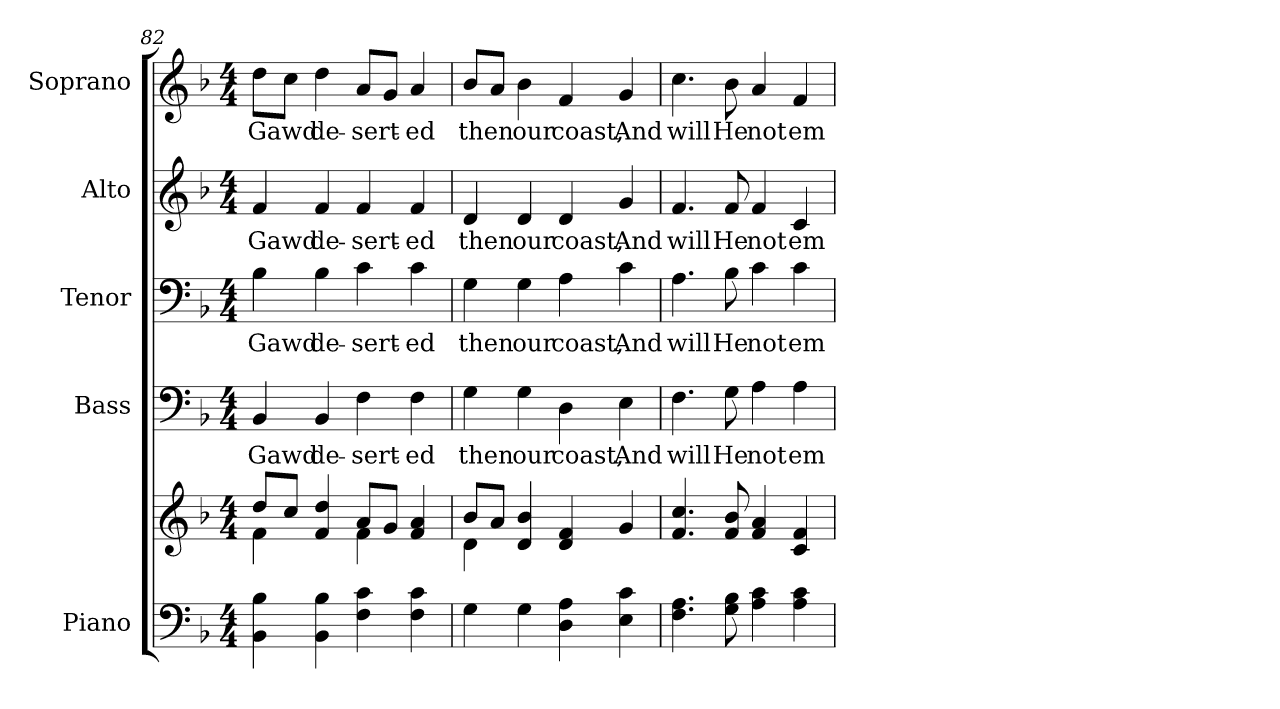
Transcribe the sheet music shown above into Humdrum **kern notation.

**kern	**kern	**kern	**text	**kern	**text	**kern	**text	**kern	**text
*part5	*part5	*part4	*part4	*part3	*part3	*part2	*part2	*part1	*part1
*staff6	*staff5	*staff4	*staff4	*staff3	*staff3	*staff2	*staff2	*staff1	*staff1
*I"Piano	*	*I"Bass	*	*I"Tenor	*	*I"Alto	*	*I"Soprano	*
*I'Pno.	*	*I'B.	*	*I'T.	*	*I'A.	*	*I'S.	*
*clefF4	*clefG2	*clefF4	*	*clefF4	*	*clefG2	*	*clefG2	*
*k[b-]	*k[b-]	*k[b-]	*	*k[b-]	*	*k[b-]	*	*k[b-]	*
*F:	*F:	*F:	*	*F:	*	*F:	*	*F:	*
*M4/4	*M4/4	*M4/4	*	*M4/4	*	*M4/4	*	*M4/4	*
=82	=82	=82	=82	=82	=82	=82	=82	=82	=82
*	*^	*	*	*	*	*	*	*	*
!	!	!	!	!LO:LY:b:color=#000000	!	!	!	!	!	!
!	!	!	!	!	!	!LO:LY:b:color=#000000	!	!	!	!
!	!	!	!	!	!	!	!	!LO:LY:b:color=#000000	!	!
!	!	!	!	!	!	!	!	!	!	!LO:LY:b:color=#000000
4BB-i\ 4B-i	8ddi/L	4fi\	4BB-i/	Gawd	4B-i\	Gawd	4fi/	Gawd	8ddi\L	Gawd
.	8cci/J	.	.	.	.	.	.	.	8cci\J	.
!	!	!	!	!LO:LY:b:color=#000000	!	!	!	!	!	!
!	!	!	!	!	!	!LO:LY:b:color=#000000	!	!	!	!
!	!	!	!	!	!	!	!	!LO:LY:b:color=#000000	!	!
!	!	!	!	!	!	!	!	!	!	!LO:LY:b:color=#000000
4BB-i\ 4B-i	4fi/ 4ddi	4ryy	4BB-i/	de-	4B-i\	de-	4fi/	de-	4ddi\	de-
!	!	!	!	!LO:LY:b:color=#000000	!	!	!	!	!	!
!	!	!	!	!	!	!LO:LY:b:color=#000000	!	!	!	!
!	!	!	!	!	!	!	!	!LO:LY:b:color=#000000	!	!
!	!	!	!	!	!	!	!	!	!	!LO:LY:b:color=#000000
4Fi\ 4ci	8ai/L	4fi\	4Fi\	-sert-	4ci\	-sert-	4fi/	-sert-	8ai/L	-sert-
.	8gi/J	.	.	.	.	.	.	.	8gi/J	.
!	!	!	!	!LO:LY:b:color=#000000	!	!	!	!	!	!
!	!	!	!	!	!	!LO:LY:b:color=#000000	!	!	!	!
!	!	!	!	!	!	!	!	!LO:LY:b:color=#000000	!	!
!	!	!	!	!	!	!	!	!	!	!LO:LY:b:color=#000000
4Fi\ 4ci	4fi/ 4ai	4ryy	4Fi\	-ed	4ci\	-ed	4fi/	-ed	4ai/	-ed
=83	=83	=83	=83	=83	=83	=83	=83	=83	=83	=83
!	!	!	!	!LO:LY:b:color=#000000	!	!	!	!	!	!
!	!	!	!	!	!	!LO:LY:b:color=#000000	!	!	!	!
!	!	!	!	!	!	!	!	!LO:LY:b:color=#000000	!	!
!	!	!	!	!	!	!	!	!	!	!LO:LY:b:color=#000000
4Gi\	8b-i/L	4di\	4Gi\	then	4Gi\	then	4di/	then	8b-i/L	then
.	8ai/J	.	.	.	.	.	.	.	8ai/J	.
!	!	!	!	!LO:LY:b:color=#000000	!	!	!	!	!	!
!	!	!	!	!	!	!LO:LY:b:color=#000000	!	!	!	!
!	!	!	!	!	!	!	!	!LO:LY:b:color=#000000	!	!
!	!	!	!	!	!	!	!	!	!	!LO:LY:b:color=#000000
4Gi\	4di/ 4b-i	4ryy	4Gi\	our	4Gi\	our	4di/	our	4b-i\	our
!	!	!	!	!LO:LY:b:color=#000000	!	!	!	!	!	!
!	!	!	!	!	!	!LO:LY:b:color=#000000	!	!	!	!
!	!	!	!	!	!	!	!	!LO:LY:b:color=#000000	!	!
!	!	!	!	!	!	!	!	!	!	!LO:LY:b:color=#000000
4Di\ 4Ai	4di/ 4fi	2ryy	4Di\	coast,	4Ai\	coast,	4di/	coast,	4fi/	coast,
!	!	!	!	!LO:LY:b:color=#000000	!	!	!	!	!	!
!	!	!	!	!	!	!LO:LY:b:color=#000000	!	!	!	!
!	!	!	!	!	!	!	!	!LO:LY:b:color=#000000	!	!
!	!	!	!	!	!	!	!	!	!	!LO:LY:b:color=#000000
4Ei\ 4ci	4gi/	.	4Ei\	And	4ci\	And	4gi/	And	4gi/	And
*	*v	*v	*	*	*	*	*	*	*	*
=84	=84	=84	=84	=84	=84	=84	=84	=84	=84
!	!	!	!LO:LY:b:color=#000000	!	!	!	!	!	!
!	!	!	!	!	!LO:LY:b:color=#000000	!	!	!	!
!	!	!	!	!	!	!	!LO:LY:b:color=#000000	!	!
!	!	!	!	!	!	!	!	!	!LO:LY:b:color=#000000
4.Fi\ 4.Ai	4.fi/ 4.cci	4.Fi\	will	4.Ai\	will	4.fi/	will	4.cci\	will
!	!	!	!LO:LY:b:color=#000000	!	!	!	!	!	!
!	!	!	!	!	!LO:LY:b:color=#000000	!	!	!	!
!	!	!	!	!	!	!	!LO:LY:b:color=#000000	!	!
!	!	!	!	!	!	!	!	!	!LO:LY:b:color=#000000
8Gi\ 8B-i	8fi/ 8b-i	8Gi\	He	8B-i\	He	8fi/	He	8b-i\	He
!	!	!	!LO:LY:b:color=#000000	!	!	!	!	!	!
!	!	!	!	!	!LO:LY:b:color=#000000	!	!	!	!
!	!	!	!	!	!	!	!LO:LY:b:color=#000000	!	!
!	!	!	!	!	!	!	!	!	!LO:LY:b:color=#000000
4Ai\ 4ci	4fi/ 4ai	4Ai\	not	4ci\	not	4fi/	not	4ai/	not
!	!	!	!LO:LY:b:color=#000000	!	!	!	!	!	!
!	!	!	!	!	!LO:LY:b:color=#000000	!	!	!	!
!	!	!	!	!	!	!	!LO:LY:b:color=#000000	!	!
!	!	!	!	!	!	!	!	!	!LO:LY:b:color=#000000
4Ai\ 4ci	4ci/ 4fi	4Ai\	em-	4ci\	em-	4ci/	em-	4fi/	em-
=	=	=	=	=	=	=	=	=	=
*-	*-	*-	*-	*-	*-	*-	*-	*-	*-
